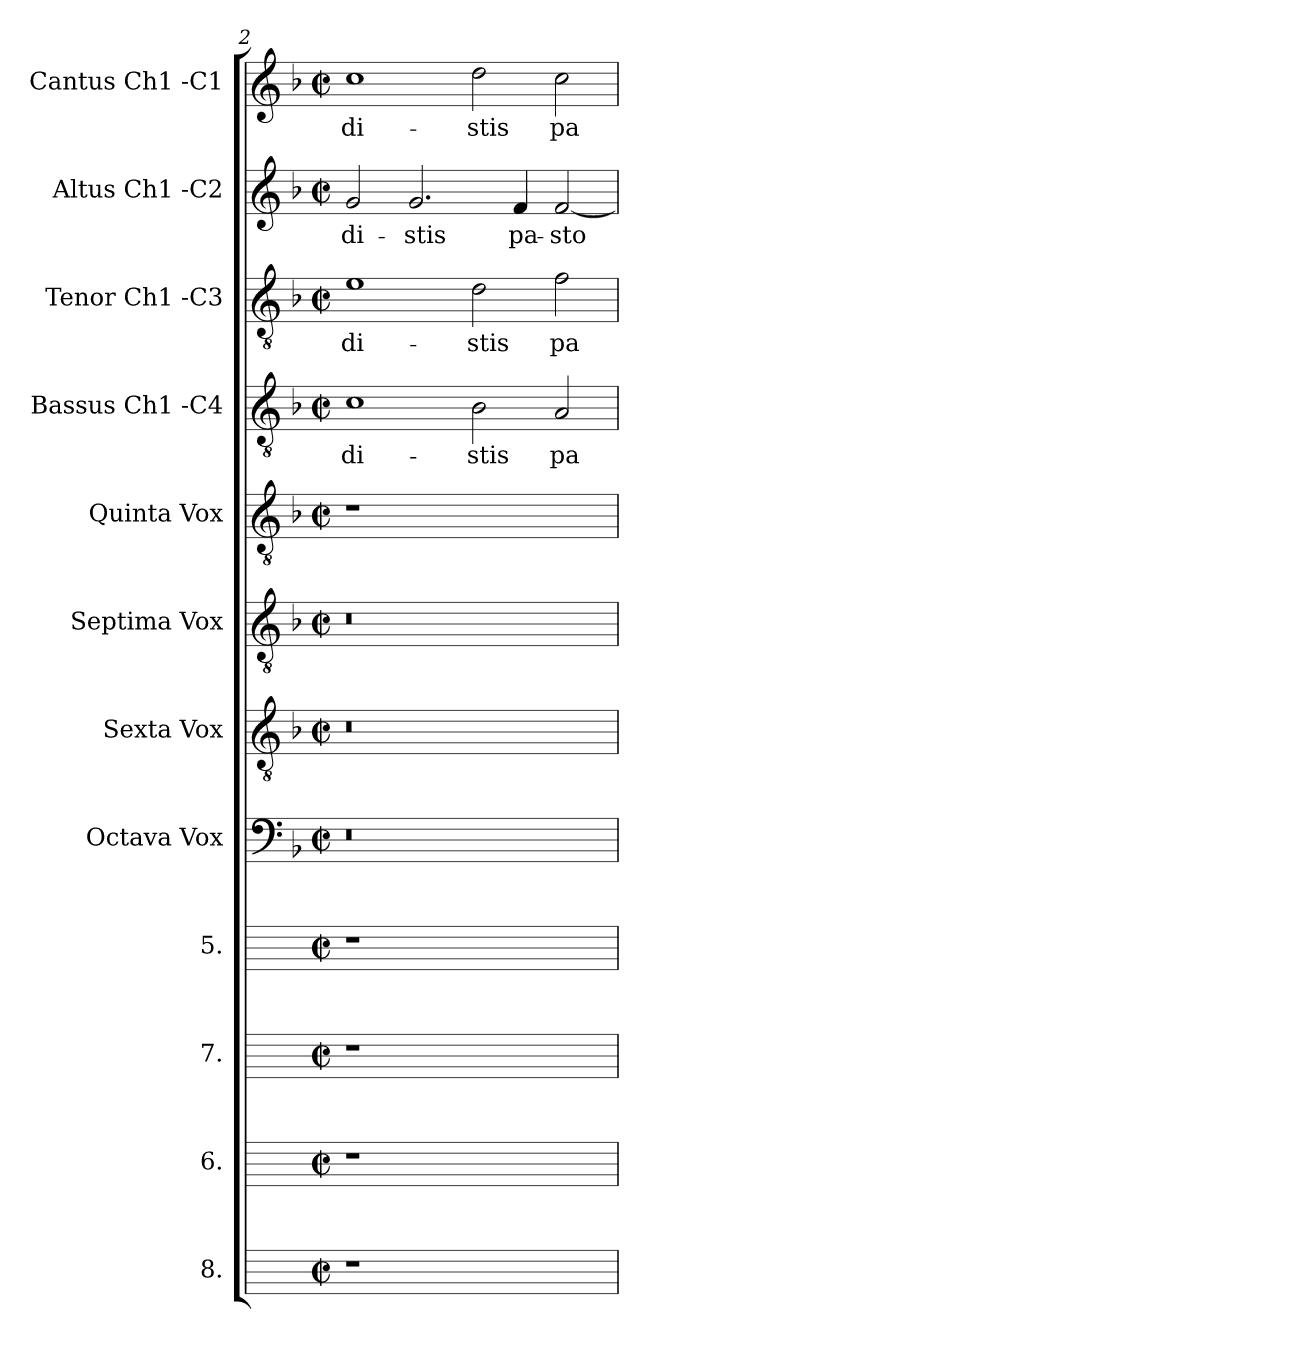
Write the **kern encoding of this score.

**kern	**kern	**kern	**kern	**kern	**kern	**kern	**kern	**kern	**text	**kern	**text	**kern	**text	**kern	**text
*part12	*part11	*part10	*part9	*part8	*part7	*part6	*part5	*part4	*part4	*part3	*part3	*part2	*part2	*part1	*part1
*staff12	*staff11	*staff10	*staff9	*staff8	*staff7	*staff6	*staff5	*staff4	*staff4	*staff3	*staff3	*staff2	*staff2	*staff1	*staff1
*I"8.	*I"6.	*I"7.	*I"5.	*I"Octava  Vox	*I"Sexta  Vox	*I"Septima  Vox	*I"Quinta  Vox	*I"Bassus  Ch1 -C4	*	*I"Tenor  Ch1 -C3	*	*I"Altus  Ch1 -C2	*	*I"Cantus  Ch1 -C1	*
*	*	*	*	*	*	*	*	*I'B	*	*I'T	*	*I'A	*	*I'C	*
*	*	*	*	*clefF4	*clefGv2	*clefGv2	*clefGv2	*clefGv2	*	*clefGv2	*	*clefG2	*	*clefG2	*
*k[]	*k[]	*k[]	*k[]	*k[b-]	*k[b-]	*k[b-]	*k[b-]	*k[b-]	*	*k[b-]	*	*k[b-]	*	*k[b-]	*
*C:	*C:	*C:	*C:	*F:	*F:	*F:	*F:	*F:	*	*F:	*	*F:	*	*F:	*
*M2/2	*M2/2	*M2/2	*M2/2	*M2/2	*M2/2	*M2/2	*M2/2	*M2/2	*	*M2/2	*	*M2/2	*	*M2/2	*
*met(c|)	*met(c|)	*met(c|)	*met(c|)	*met(c|)	*met(c|)	*met(c|)	*met(c|)	*met(c|)	*	*met(c|)	*	*met(c|)	*	*met(c|)	*
=2	=2	=2	=2	=2	=2	=2	=2	=2	=2	=2	=2	=2	=2	=2	=2
!	!	!	!	!	!	!	!	!	!LO:LY:b:cj	!	!LO:LY:b:cj	!	!LO:LY:b:cj	!	!LO:LY:b:cj
1r	1r	1r	1r	0r	0r	0r	1r	1c	-di-	1e	-di-	2g/	-di-	1cc	-di-
!	!	!	!	!	!	!	!	!	!	!	!	!	!LO:LY:b:cj	!	!
.	.	.	.	.	.	.	.	.	.	.	.	2.g/	-stis	.	.
!	!	!	!	!	!	!	!	!	!LO:LY:b:cj	!	!LO:LY:b:cj	!	!	!	!LO:LY:b:cj
1ryy	1ryy	1ryy	1ryy	.	.	.	1ryy	2B-\	-stis	2d\	-stis	.	.	2dd\	-stis
!	!	!	!	!	!	!	!	!	!	!	!	!	!LO:LY:b:cj	!	!
.	.	.	.	.	.	.	.	.	.	.	.	4f/	pa-	.	.
!	!	!	!	!	!	!	!	!	!LO:LY:b:cj	!	!LO:LY:b:cj	!	!LO:LY:b:cj	!	!LO:LY:b:cj
.	.	.	.	.	.	.	.	2A/	pa-	2f\	pa-	[<2f/	-sto-	2cc\	pa-
=	=	=	=	=	=	=	=	=	=	=	=	=	=	=	=
*-	*-	*-	*-	*-	*-	*-	*-	*-	*-	*-	*-	*-	*-	*-	*-
